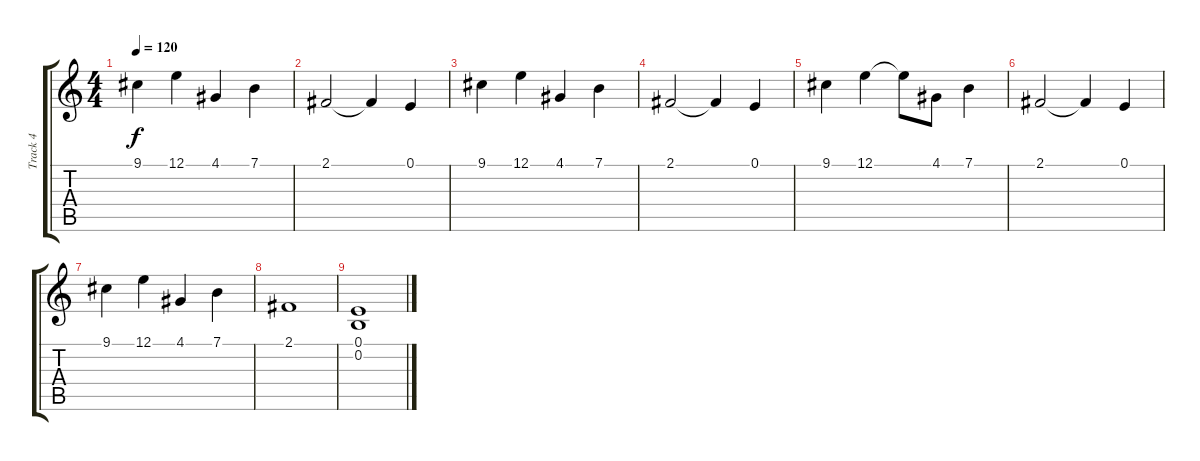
\track ("Track 4" "Track 4") {instrument acousticgrandpiano}
\staff {score tabs}
\tuning (E4 B3 G3 D3 A2 E2) {hide}
\ts (4 4)
\tempo 120
\clef g2
\ks c
9.1.4{dy f} 12.1.4 4.1.4 7.1.4 |
2.1.2 2.1{t}.4 0.1.4 |
9.1.4 12.1.4 4.1.4 7.1.4 |
2.1.2 2.1{t}.4 0.1.4 |
9.1.4 12.1.4 12.1{t}.8 4.1.8 7.1.4 |
2.1.2 2.1{t}.4 0.1.4 |
9.1.4 12.1.4 4.1.4 7.1.4 |
2.1.1 |
(0.1 0.2).1
